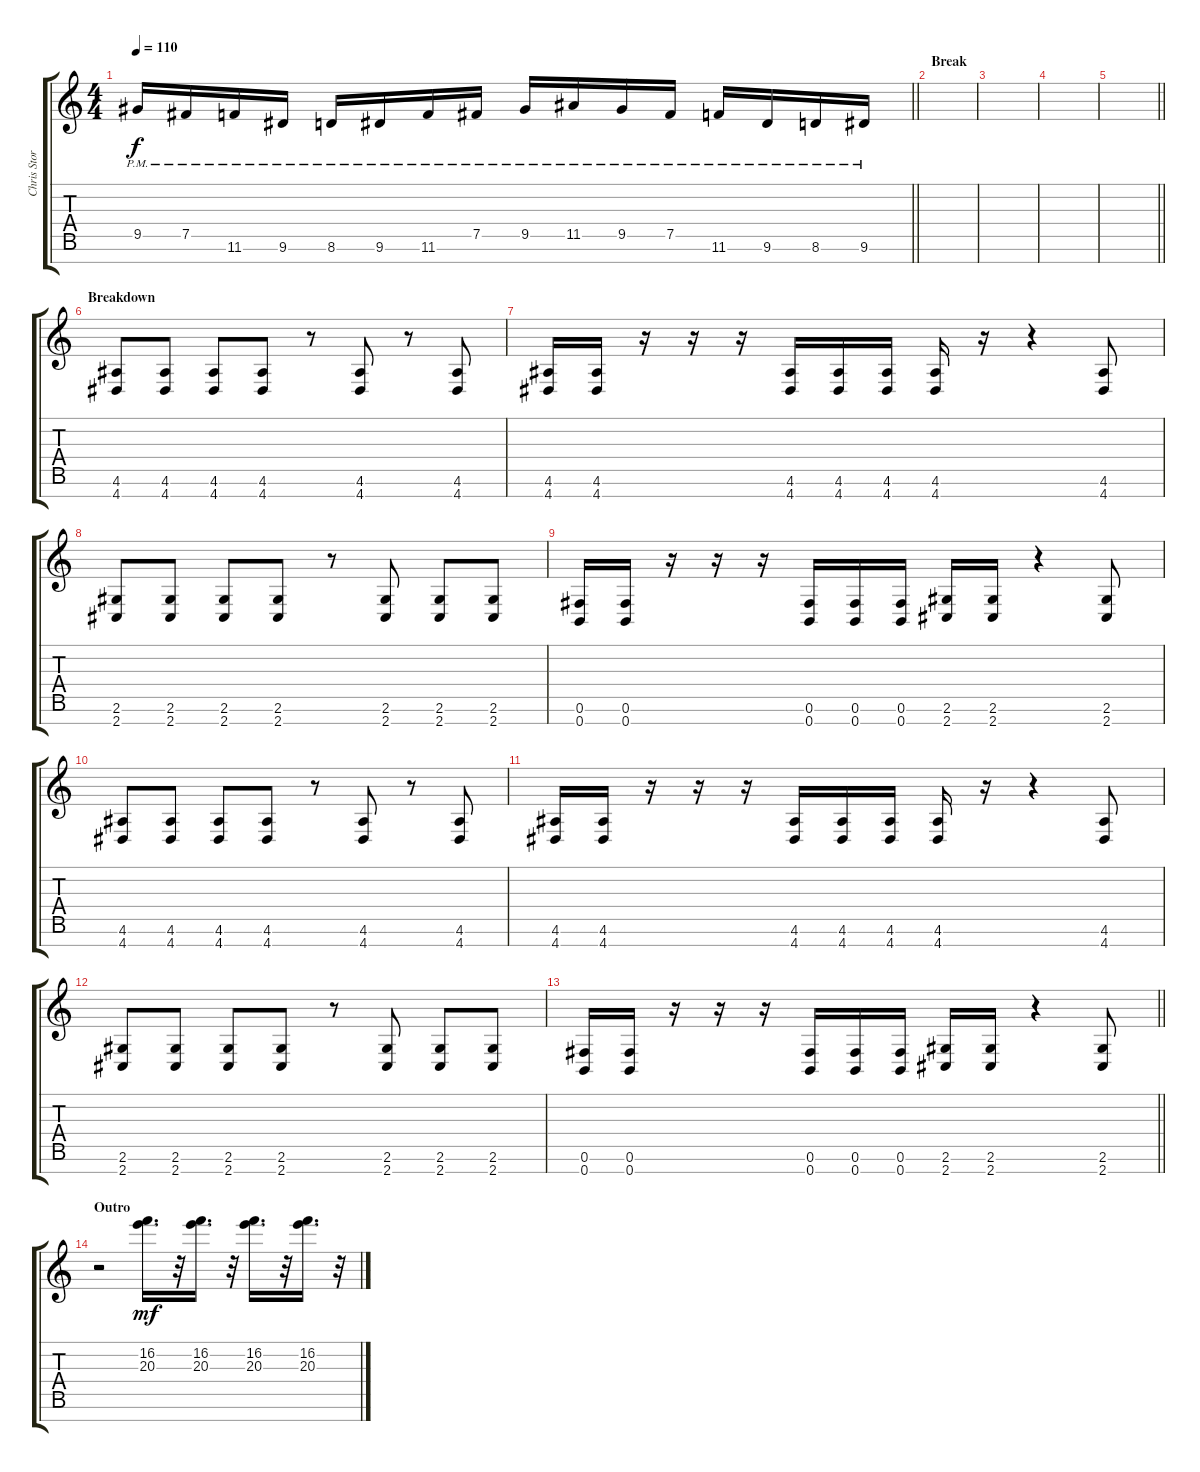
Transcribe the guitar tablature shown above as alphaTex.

\track ("Chris Storey" "Chris Stor") {instrument distortionguitar}
\staff {score tabs}
\tuning (Gb4 Db4 Ab3 E3 B2 Gb2 B1) {hide}
\ts (4 4)
\tempo 110
\clef g2
\barLineRight lightlight
\ks c
9.5{pm}.16{dy f} 7.5{pm}.16 11.6{pm}.16 9.6{pm}.16 8.6{pm}.16 9.6{pm}.16 11.6{pm}.16 7.5{pm}.16 9.5{pm}.16 11.5{pm}.16 9.5{pm}.16 7.5{pm}.16 11.6{pm}.16 9.6{pm}.16 8.6{pm}.16 9.6{pm}.16 |
\section ("" "Break")
|
|
|
\barLineRight lightlight
|
\section ("" "Breakdown")
(4.6 4.7).8 (4.6 4.7).8 (4.6 4.7).8 (4.6 4.7).8 r.8 (4.6 4.7).8 r.8 (4.6 4.7).8 |
(4.6 4.7).16 (4.6 4.7).16 r.16 r.16 r.16 (4.6 4.7).16 (4.6 4.7).16 (4.6 4.7).16 (4.6 4.7).16 r.16 r.4 (4.6 4.7).8 |
(2.6 2.7).8 (2.6 2.7).8 (2.6 2.7).8 (2.6 2.7).8 r.8 (2.6 2.7).8 (2.6 2.7).8 (2.6 2.7).8 |
(0.6 0.7).16 (0.6 0.7).16 r.16 r.16 r.16 (0.6 0.7).16 (0.6 0.7).16 (0.6 0.7).16 (2.6 2.7).16 (2.6 2.7).16 r.4 (2.6 2.7).8 |
(4.6 4.7).8 (4.6 4.7).8 (4.6 4.7).8 (4.6 4.7).8 r.8 (4.6 4.7).8 r.8 (4.6 4.7).8 |
(4.6 4.7).16 (4.6 4.7).16 r.16 r.16 r.16 (4.6 4.7).16 (4.6 4.7).16 (4.6 4.7).16 (4.6 4.7).16 r.16 r.4 (4.6 4.7).8 |
(2.6 2.7).8 (2.6 2.7).8 (2.6 2.7).8 (2.6 2.7).8 r.8 (2.6 2.7).8 (2.6 2.7).8 (2.6 2.7).8 |
\barLineRight lightlight
(0.6 0.7).16 (0.6 0.7).16 r.16 r.16 r.16 (0.6 0.7).16 (0.6 0.7).16 (0.6 0.7).16 (2.6 2.7).16 (2.6 2.7).16 r.4 (2.6 2.7).8 |
\section ("" "Outro")
r.2 (16.2 20.3).16{d dy mf} r.32 (16.2 20.3).16{d} r.32 (16.2 20.3).16{d} r.32 (16.2 20.3).16{d} r.32
